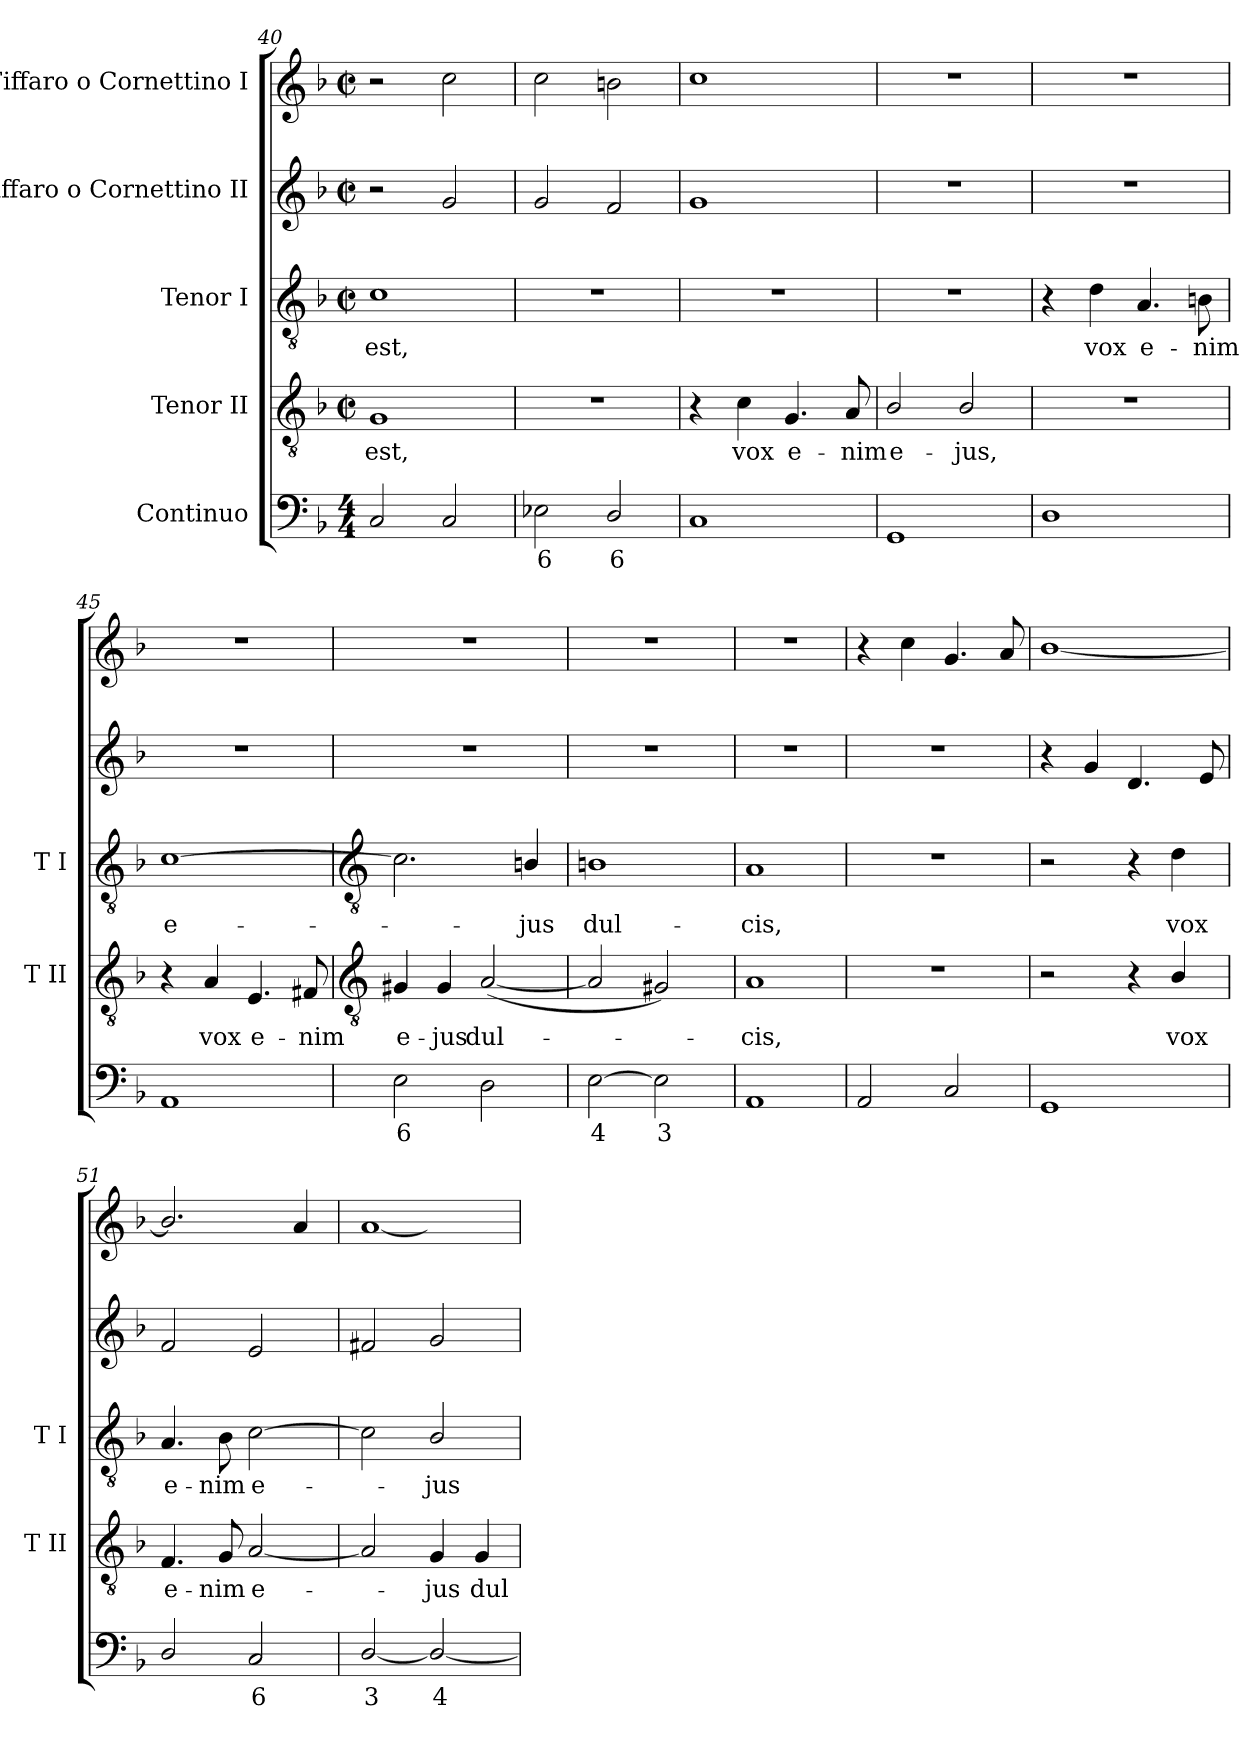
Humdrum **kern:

**kern	**text	**kern	**text	**kern	**text	**kern	**kern
*part5	*part5	*part4	*part4	*part3	*part3	*part2	*part1
*staff5	*staff5	*staff4	*staff4	*staff3	*staff3	*staff2	*staff1
*I"Continuo	*	*I"Tenor II	*	*I"Tenor I	*	*I"Fiffaro o Cornettino II	*I"Fiffaro o Cornettino I
*	*	*I'T II	*	*I'T I	*	*	*
*clefF4	*	*clefGv2	*	*clefGv2	*	*clefG2	*clefG2
*k[b-]	*	*k[b-]	*	*k[b-]	*	*k[b-]	*k[b-]
*F:	*	*F:	*	*F:	*	*F:	*F:
*M4/4	*	*M2/2	*	*M2/2	*	*M2/2	*M2/2
*	*	*met(c|)	*	*met(c|)	*	*met(c|)	*met(c|)
=40	=40	=40	=40	=40	=40	=40	=40
!	!	!	!LO:LY:b	!	!LO:LY:b	!	!
2C	.	1G	est,	1c	est,	2r	2r
2C	.	.	.	.	.	2g	2cc
=41	=41	=41	=41	=41	=41	=41	=41
!	!LO:LY:b	!	!	!	!	!	!
2E-X	6	1r	.	1r	.	2g	2cc
!	!LO:LY:b	!	!	!	!	!	!
2D/	6	.	.	.	.	2f	2bn
=42	=42	=42	=42	=42	=42	=42	=42
1C	.	4r	.	1r	.	1g	1cc
!	!	!	!LO:LY:b	!	!	!	!
.	.	4c	vox	.	.	.	.
!	!	!	!LO:LY:b	!	!	!	!
.	.	4.G	e-	.	.	.	.
!	!	!	!LO:LY:b	!	!	!	!
.	.	8A	-nim	.	.	.	.
=43	=43	=43	=43	=43	=43	=43	=43
!	!	!	!LO:LY:b	!	!	!	!
1GG	.	2B-/	e-	1r	.	1r	1r
!	!	!	!LO:LY:b	!	!	!	!
.	.	2B-/	-jus,	.	.	.	.
=44	=44	=44	=44	=44	=44	=44	=44
1D	.	1r	.	4r	.	1r	1r
!	!	!	!	!	!LO:LY:b	!	!
.	.	.	.	4d	vox	.	.
!	!	!	!	!	!LO:LY:b	!	!
.	.	.	.	4.A	e-	.	.
!	!	!	!	!	!LO:LY:b	!	!
.	.	.	.	8Bn	-nim	.	.
=45	=45	=45	=45	=45	=45	=45	=45
!	!	!	!	!	!LO:LY:b	!	!
1AA	.	4r	.	[1c	e-	1r	1r
!	!	!	!LO:LY:b	!	!	!	!
.	.	4A	vox	.	.	.	.
!	!	!	!LO:LY:b	!	!	!	!
.	.	4.E	e-	.	.	.	.
!	!	!	!LO:LY:b	!	!	!	!
.	.	8F#X	-nim	.	.	.	.
!!LO:LB:g=z
=46	=46	=46	=46	=46	=46	=46	=46
*	*	*clefGv2	*	*clefGv2	*	*	*
!	!LO:LY:b	!	!LO:LY:b	!	!	!	!
2E	6	4G#X	e-	2.c]	.	1r	1r
!	!	!	!LO:LY:b	!	!	!	!
.	.	4G#	-jus	.	.	.	.
!	!	!	!LO:LY:b	!	!	!	!
2D	.	(<[2A	dul-	.	.	.	.
!	!	!	!	!	!LO:LY:b	!	!
.	.	.	.	4Bn/	jus	.	.
=47	=47	=47	=47	=47	=47	=47	=47
!	!LO:LY:b	!	!	!	!LO:LY:b	!	!
[2E	4	2A]	.	1Bn	dul-	1r	1r
!	!LO:LY:b	!	!	!	!	!	!
2E]	3	2G#X)	.	.	.	.	.
=48	=48	=48	=48	=48	=48	=48	=48
!	!	!	!LO:LY:b	!	!LO:LY:b	!	!
1AA	.	1A	cis,	1A	-cis,	1r	1r
=49	=49	=49	=49	=49	=49	=49	=49
2AA	.	1r	.	1r	.	1r	4r
.	.	.	.	.	.	.	4cc
2C	.	.	.	.	.	.	4.g
.	.	.	.	.	.	.	8a
=50	=50	=50	=50	=50	=50	=50	=50
1GG	.	2r	.	2r	.	4r	[1b-/
.	.	.	.	.	.	4g	.
.	.	4r	.	4r	.	4.d	.
!	!	!	!LO:LY:b	!	!LO:LY:b	!	!
.	.	4B-/	vox	4d	vox	.	.
.	.	.	.	.	.	8e	.
=51	=51	=51	=51	=51	=51	=51	=51
!	!	!	!LO:LY:b	!	!LO:LY:b	!	!
2D/	.	4.F	e-	4.A	e-	2f	2.b-/]
!	!	!	!LO:LY:b	!	!LO:LY:b	!	!
.	.	8G	-nim	8B-	-nim	.	.
!	!LO:LY:b	!	!LO:LY:b	!	!LO:LY:b	!	!
2C	6	[2A	e-	[2c	e-	2e	.
.	.	.	.	.	.	.	4a
=52	=52	=52	=52	=52	=52	=52	=52
!	!LO:LY:b	!	!	!	!	!	!
[2D/	3	2A]	.	2c]	.	2f#X	[1a
!	!LO:LY:b	!	!LO:LY:b	!	!LO:LY:b	!	!
2D/_	4	4G	jus	2B-/	jus	2g	.
!	!	!	!LO:LY:b	!	!	!	!
.	.	[4G	dul-	.	.	.	.
=	=	=	=	=	=	=	=
*-	*-	*-	*-	*-	*-	*-	*-
